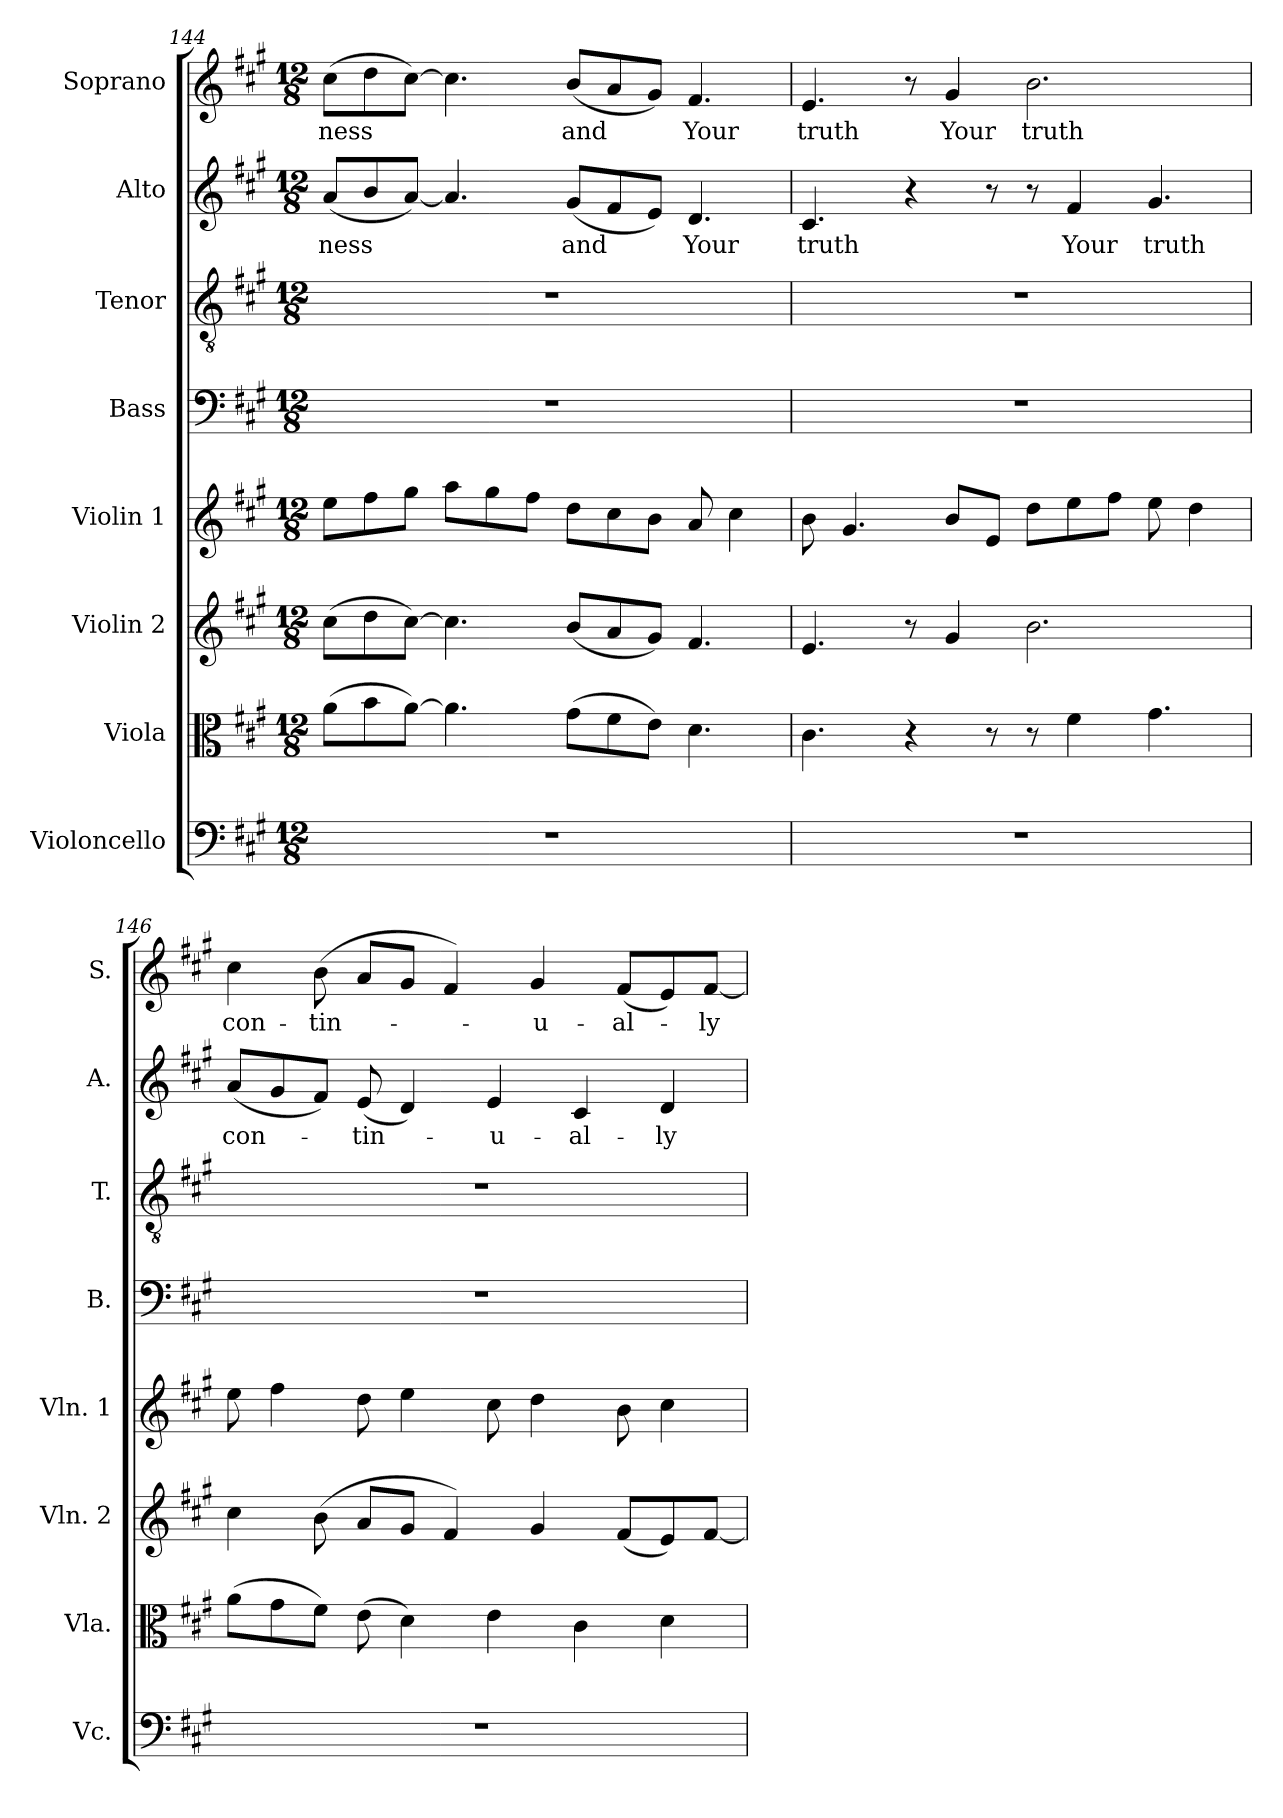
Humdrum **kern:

**kern	**kern	**kern	**kern	**kern	**kern	**kern	**text	**kern	**text
*part8	*part7	*part6	*part5	*part4	*part3	*part2	*part2	*part1	*part1
*staff8	*staff7	*staff6	*staff5	*staff4	*staff3	*staff2	*staff2	*staff1	*staff1
*I"Violoncello	*I"Viola	*I"Violin 2	*I"Violin 1	*I"Bass	*I"Tenor	*I"Alto	*	*I"Soprano	*
*I'Vc.	*I'Vla.	*I'Vln. 2	*I'Vln. 1	*I'B.	*I'T.	*I'A.	*	*I'S.	*
!!LO:PB:g=z
*clefF4	*clefC3	*clefG2	*clefG2	*clefF4	*clefGv2	*clefG2	*	*clefG2	*
*k[f#c#g#]	*k[f#c#g#]	*k[f#c#g#]	*k[f#c#g#]	*k[f#c#g#]	*k[f#c#g#]	*k[f#c#g#]	*	*k[f#c#g#]	*
*M12/8	*M12/8	*M12/8	*M12/8	*M12/8	*M12/8	*M12/8	*	*M12/8	*
=144	=144	=144	=144	=144	=144	=144	=144	=144	=144
1.r	(>8a\L	(>8cc#\L	8ee\L	1.r	1.r	(<8a/L	ness	(>8cc#\L	ness
.	8b\	8dd\	8ff#\	.	.	8b/	.	8dd\	.
.	[8a\J)	[8cc#\J)	8gg#\J	.	.	[8a/J)	.	[8cc#\J)	.
.	4.a\]	4.cc#\]	8aa\L	.	.	4.a/]	.	4.cc#\]	.
.	.	.	8gg#\	.	.	.	.	.	.
.	.	.	8ff#\J	.	.	.	.	.	.
.	(>8g#\L	(<8b/L	8dd\L	.	.	(<8g#/L	and	(<8b/L	and
.	8f#\	8a/	8cc#\	.	.	8f#/	.	8a/	.
.	8e\J)	8g#/J)	8b\J	.	.	8e/J)	.	8g#/J)	.
.	4.d\	4.f#/	8a/	.	.	4.d/	Your	4.f#/	Your
.	.	.	4cc#\	.	.	.	.	.	.
=145	=145	=145	=145	=145	=145	=145	=145	=145	=145
1.r	4.c#\	4.e/	8b\	1.r	1.r	4.c#/	truth	4.e/	truth
.	.	.	4.g#/	.	.	.	.	.	.
.	4r	8r	.	.	.	4r	.	8r	.
.	.	4g#/	8b/L	.	.	.	.	4g#/	Your
.	8r	.	8e/J	.	.	8r	.	.	.
.	8r	2.b\	8dd\L	.	.	8r	.	2.b\	truth
.	4f#\	.	8ee\	.	.	4f#/	Your	.	.
.	.	.	8ff#\J	.	.	.	.	.	.
.	4.g#\	.	8ee\	.	.	4.g#/	truth	.	.
.	.	.	4dd\	.	.	.	.	.	.
=146	=146	=146	=146	=146	=146	=146	=146	=146	=146
1.r	(>8a\L	4cc#\	8ee\	1.r	1.r	(<8a/L	con-	4cc#\	con-
.	8g#\	.	4ff#\	.	.	8g#/	.	.	.
.	8f#\J)	(>8b\	.	.	.	8f#/J)	.	(>8b\	-tin-
.	(>8e\	8a/L	8dd\	.	.	(<8e/	tin-	8a/L	.
.	4d\)	8g#/J	4ee\	.	.	4d/)	.	8g#/J	.
.	.	4f#/)	.	.	.	.	.	4f#/)	.
.	4e\	.	8cc#\	.	.	4e/	u-	.	.
.	.	4g#/	4dd\	.	.	.	.	4g#/	u-
.	4c#\	.	.	.	.	4c#/	-al-	.	.
.	.	(<8f#/L	8b\	.	.	.	.	(<8f#/L	-al-
.	4d\	8e/)	4cc#\	.	.	4d/	-ly	8e/)	.
.	.	[8f#/J	.	.	.	.	.	[8f#/J	ly
=	=	=	=	=	=	=	=	=	=
*-	*-	*-	*-	*-	*-	*-	*-	*-	*-
